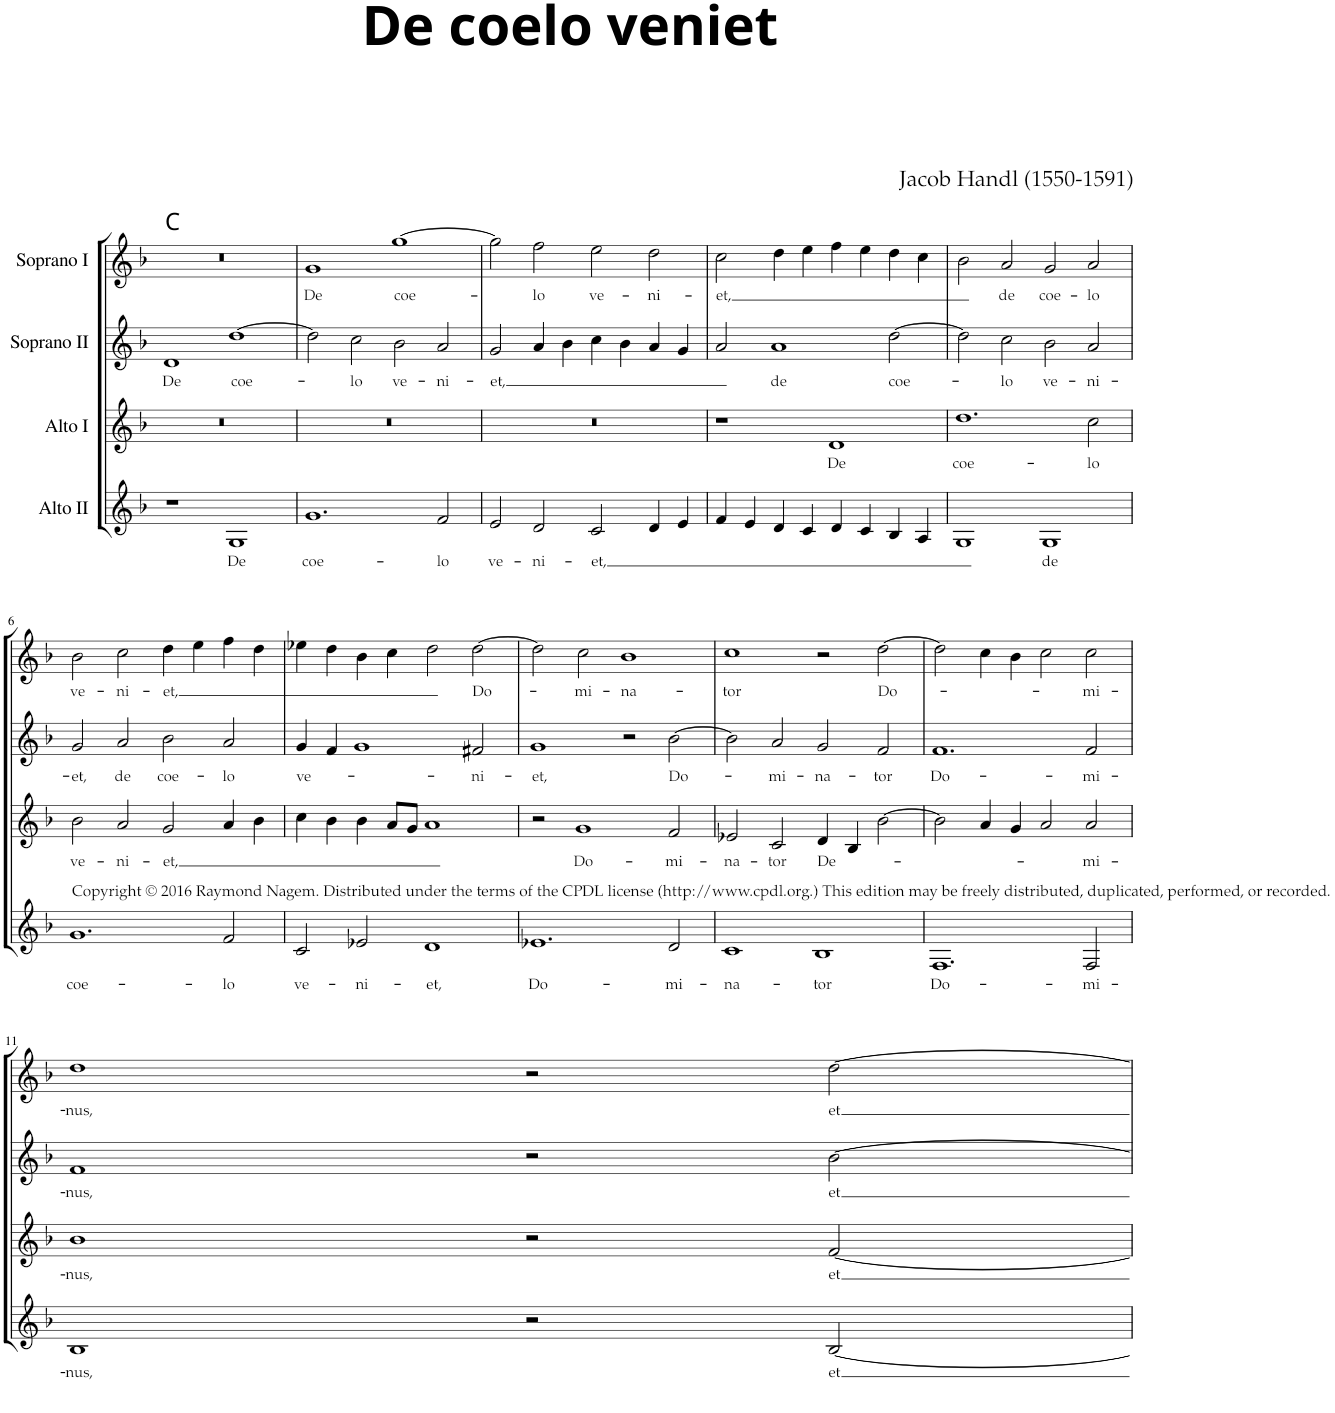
**kern	**text	**kern	**text	**kern	**text	**kern	**text
*part4	*part4	*part3	*part3	*part2	*part2	*part1	*part1
*staff4	*staff4	*staff3	*staff3	*staff2	*staff2	*staff1	*staff1
*I"Alto II	*	*I"Alto I	*	*I"Soprano II	*	*I"Soprano I	*
*	*	*	*	*	*	*I'S	*
*clefG2	*	*clefG2	*	*clefG2	*	*clefG2	*
*Trd7c12	*	*Trd7c12	*	*	*	*	*
*k[b-]	*	*k[b-]	*	*k[b-]	*	*k[b-]	*
*F:	*	*F:	*	*F:	*	*F:	*
*M4/2	*	*M4/2	*	*M4/2	*	*M4/2	*
=1	=1	=1	=1	=1	=1	=1	=1
!	!	!	!	!	!	!LO:TX:a:t=C	!
!	!	!	!	!	!LO:LY:b	!	!
1r	.	0r	.	1d	De	0r	.
!	!LO:LY:b	!	!	!	!LO:LY:b	!	!
1G	De	.	.	[1dd	coe-	.	.
=2	=2	=2	=2	=2	=2	=2	=2
!	!LO:LY:b	!	!	!	!	!	!LO:LY:b
1.g	coe-	0r	.	2dd\]	.	1g	De
!	!	!	!	!	!LO:LY:b	!	!
.	.	.	.	2cc\	-lo	.	.
!	!	!	!	!	!LO:LY:b	!	!LO:LY:b
.	.	.	.	2b-\	ve-	[1gg	coe-
!	!LO:LY:b	!	!	!	!LO:LY:b	!	!
2f/	-lo	.	.	2a/	-ni-	.	.
=3	=3	=3	=3	=3	=3	=3	=3
!	!LO:LY:b	!	!	!	!LO:LY:b	!	!
2e/	ve-	0r	.	2g/	-et,	2gg\]	.
!	!LO:LY:b	!	!	!	!	!	!LO:LY:b
2d/	-ni-	.	.	4a/	.	2ff\	-lo
.	.	.	.	4b-\	.	.	.
!	!LO:LY:b	!	!	!	!	!	!LO:LY:b
2c/	-et,	.	.	4cc\	.	2ee\	ve-
.	.	.	.	4b-\	.	.	.
!	!	!	!	!	!	!	!LO:LY:b
4d/	.	.	.	4a/	.	2dd\	-ni-
4e/	.	.	.	4g/	.	.	.
=4	=4	=4	=4	=4	=4	=4	=4
!	!	!	!	!	!	!	!LO:LY:b
4f/	.	1r	.	2a/	.	2cc\	-et,
4e/	.	.	.	.	.	.	.
!	!	!	!	!	!LO:LY:b	!	!
4d/	.	.	.	1a	de	4dd\	.
4c/	.	.	.	.	.	4ee\	.
!	!	!	!LO:LY:b	!	!	!	!
4d/	.	1d	De	.	.	4ff\	.
4c/	.	.	.	.	.	4ee\	.
!	!	!	!	!	!LO:LY:b	!	!
4B-/	.	.	.	[2dd\	coe-	4dd\	.
4A/	.	.	.	.	.	4cc\	.
=5	=5	=5	=5	=5	=5	=5	=5
!	!	!	!LO:LY:b	!	!	!	!
1G	.	1.dd	coe-	2dd\]	.	2b-\	.
!	!	!	!	!	!LO:LY:b	!	!LO:LY:b
.	.	.	.	2cc\	-lo	2a/	de
!	!LO:LY:b	!	!	!	!LO:LY:b	!	!LO:LY:b
1G	de	.	.	2b-\	ve-	2g/	coe-
!	!	!	!LO:LY:b	!	!LO:LY:b	!	!LO:LY:b
.	.	2cc\	-lo	2a/	-ni-	2a/	-lo
!!LO:LB:g=z
=6	=6	=6	=6	=6	=6	=6	=6
!LO:TX:a:t=Copyright © 2016 Raymond Nagem. Distributed under the terms of the CPDL license (http&colon;//www.cpdl.org.) This edition may be freely distributed, duplicated, performed, or recorded.	!	!	!	!	!	!	!
!	!LO:LY:b	!	!LO:LY:b	!	!LO:LY:b	!	!LO:LY:b
1.g	coe-	2b-\	ve-	2g/	-et,	2b-\	ve-
!	!	!	!LO:LY:b	!	!LO:LY:b	!	!LO:LY:b
.	.	2a/	-ni-	2a/	de	2cc\	-ni-
!	!	!	!LO:LY:b	!	!LO:LY:b	!	!LO:LY:b
.	.	2g/	-et,	2b-\	coe-	4dd\	-et,
.	.	.	.	.	.	4ee\	.
!	!LO:LY:b	!	!	!	!LO:LY:b	!	!
2f/	-lo	4a/	.	2a/	-lo	4ff\	.
.	.	4b-\	.	.	.	4dd\	.
=7	=7	=7	=7	=7	=7	=7	=7
!	!LO:LY:b	!	!	!	!LO:LY:b	!	!
2c/	ve-	4cc\	.	4g/	ve-	4ee-X\	.
.	.	4b-\	.	4f/	.	4dd\	.
!	!LO:LY:b	!	!	!	!	!	!
2e-X/	-ni-	4b-\	.	1g	.	4b-\	.
.	.	8a/L	.	.	.	4cc\	.
.	.	8g/J	.	.	.	.	.
!	!LO:LY:b	!	!	!	!	!	!
1d	-et,	1a	.	.	.	2dd\	.
!	!	!	!	!	!LO:LY:b	!	!LO:LY:b
.	.	.	.	2f#X/	-ni-	[2dd\	Do-
=8	=8	=8	=8	=8	=8	=8	=8
!	!LO:LY:b	!	!	!	!LO:LY:b	!	!
1.e-X	Do-	2r	.	1g	-et,	2dd\]	.
!	!	!	!LO:LY:b	!	!	!	!LO:LY:b
.	.	1g	Do-	.	.	2cc\	-mi-
!	!	!	!	!	!	!	!LO:LY:b
.	.	.	.	2r	.	1b-	-na-
!	!LO:LY:b	!	!LO:LY:b	!	!LO:LY:b	!	!
2d/	-mi-	2f/	-mi-	[2b-\	Do-	.	.
=9	=9	=9	=9	=9	=9	=9	=9
!	!LO:LY:b	!	!LO:LY:b	!	!	!	!LO:LY:b
1c	-na-	2e-X/	-na-	2b-\]	.	1cc	-tor
!	!	!	!LO:LY:b	!	!LO:LY:b	!	!
.	.	2c/	-tor	2a/	-mi-	.	.
!	!LO:LY:b	!	!LO:LY:b	!	!LO:LY:b	!	!
1B-	-tor	4d/	De-	2g/	-na-	2r	.
.	.	4B-/	.	.	.	.	.
!	!	!	!	!	!LO:LY:b	!	!LO:LY:b
.	.	[2b-\	.	2f/	-tor	[2dd\	Do-
=10	=10	=10	=10	=10	=10	=10	=10
!	!LO:LY:b	!	!	!	!LO:LY:b	!	!
1.F	Do-	2b-\]	.	1.f	Do-	2dd\]	.
.	.	4a/	.	.	.	4cc\	.
.	.	4g/	.	.	.	4b-\	.
.	.	2a/	.	.	.	2cc\	.
!	!LO:LY:b	!	!LO:LY:b	!	!LO:LY:b	!	!LO:LY:b
2F/	-mi-	2a/	-mi-	2f/	-mi-	2cc\	-mi-
!!LO:LB:g=z
=11	=11	=11	=11	=11	=11	=11	=11
!	!LO:LY:b	!	!LO:LY:b	!	!LO:LY:b	!	!LO:LY:b
1B-	-nus,	1b-	-nus,	1f	-nus,	1dd	-nus,
2r	.	2r	.	2r	.	2r	.
!	!LO:LY:b	!	!LO:LY:b	!	!LO:LY:b	!	!LO:LY:b
[2B-/	et	[2f/	et	[2b-\	et	[2dd\	et
=	=	=	=	=	=	=	=
*-	*-	*-	*-	*-	*-	*-	*-
